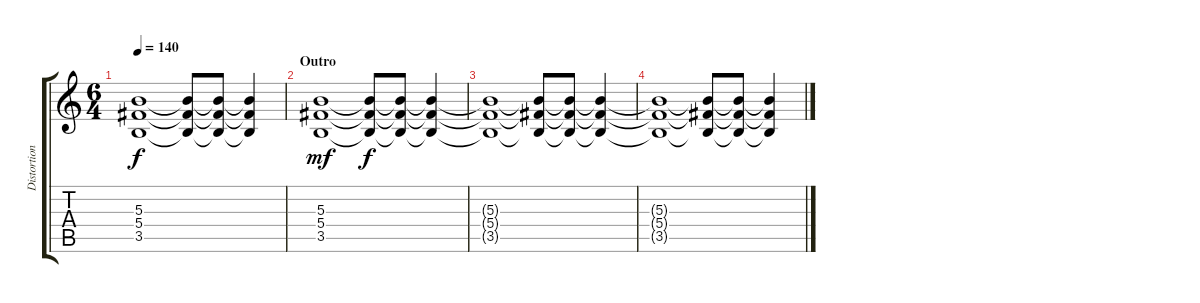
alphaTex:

\track ("Distortion Guitar" "Distortion") {instrument distortionguitar}
\staff {score tabs}
\tuning (Eb4 Bb3 Gb3 Db3 Ab2 Eb2) {hide}
\ts (6 4)
\tempo 140
\clef g2
\ks c
(5.3 5.4 3.5).1{dy f} (5.3{t} 5.4{t} 3.5{t}).8 (5.3{t} 5.4{t} 3.5{t}).8 (5.3{t} 5.4{t} 3.5{t}).4 |
\section ("" "Outro")
(5.3 5.4 3.5).1{dy mf} (5.3{t} 5.4{t} 3.5{t}).8{dy f} (5.3{t} 5.4{t} 3.5{t}).8 (5.3{t} 5.4{t} 3.5{t}).4 |
(5.3{t} 5.4{t} 3.5{t}).1{volume 0} (5.3{t} 5.4{t} 3.5{t}).8 (5.3{t} 5.4{t} 3.5{t}).8 (5.3{t} 5.4{t} 3.5{t}).4 |
(5.3{t} 5.4{t} 3.5{t}).1 (5.3{t} 5.4{t} 3.5{t}).8 (5.3{t} 5.4{t} 3.5{t}).8 (5.3{t} 5.4{t} 3.5{t}).4
